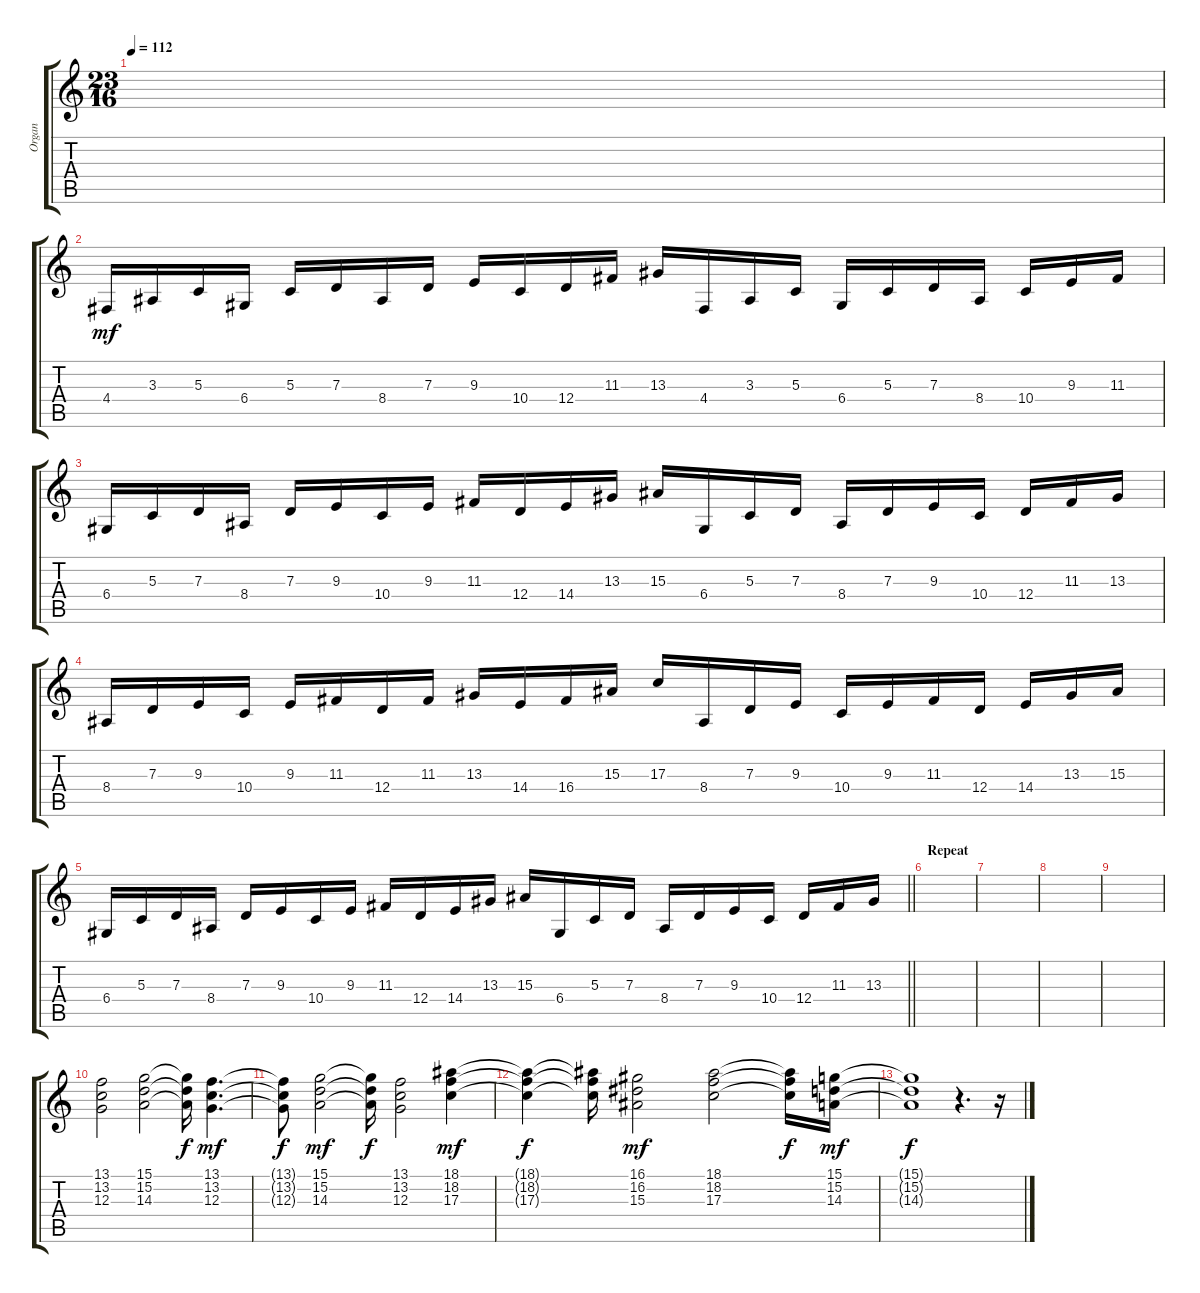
\track ("Organ" "Organ") {instrument churchorgan}
\staff {score tabs}
\tuning (E4 B3 G3 D3 A2 E2) {hide}
\ts (23 16)
\tempo 112
\clef g2
\ks c
|
4.4.16{dy mf} 3.3.16 5.3.16 6.4.16 5.3.16 7.3.16 8.4.16 7.3.16 9.3.16 10.4.16 12.4.16 11.3.16 13.3.16 4.4.16 3.3.16 5.3.16 6.4.16 5.3.16 7.3.16 8.4.16 10.4.16 9.3.16 11.3.16 |
6.4.16 5.3.16 7.3.16 8.4.16 7.3.16 9.3.16 10.4.16 9.3.16 11.3.16 12.4.16 14.4.16 13.3.16 15.3.16 6.4.16 5.3.16 7.3.16 8.4.16 7.3.16 9.3.16 10.4.16 12.4.16 11.3.16 13.3.16 |
8.4.16 7.3.16 9.3.16 10.4.16 9.3.16 11.3.16 12.4.16 11.3.16 13.3.16 14.4.16 16.4.16 15.3.16 17.3.16 8.4.16 7.3.16 9.3.16 10.4.16 9.3.16 11.3.16 12.4.16 14.4.16 13.3.16 15.3.16 |
\barLineRight lightlight
6.4.16 5.3.16 7.3.16 8.4.16 7.3.16 9.3.16 10.4.16 9.3.16 11.3.16 12.4.16 14.4.16 13.3.16 15.3.16 6.4.16 5.3.16 7.3.16 8.4.16 7.3.16 9.3.16 10.4.16 12.4.16 11.3.16 13.3.16 |
\section ("" "Repeat")
|
|
|
|
(13.1 13.2 12.3).2 (15.1 15.2 14.3).2 (15.1{t} 15.2{t} 14.3{t}).16{dy f} (13.1 13.2 12.3).4{d dy mf} |
(13.1{t} 13.2{t} 12.3{t}).8{dy f} (15.1 15.2 14.3).2{dy mf} (15.1{t} 15.2{t} 14.3{t}).16{dy f} (13.1 13.2 12.3).2 (18.1 18.2 17.3).4{dy mf} |
(18.1{t} 18.2{t} 17.3{t}).4{dy f} (18.1{t} 18.2{t} 17.3{t}).16 (16.1 16.2 15.3).2{dy mf} (18.1 18.2 17.3).2 (18.1{t} 18.2{t} 17.3{t}).16{dy f} (15.1 15.2 14.3).16{dy mf} |
(15.1{t} 15.2{t} 14.3{t}).1{dy f} r.4{d} r.16
